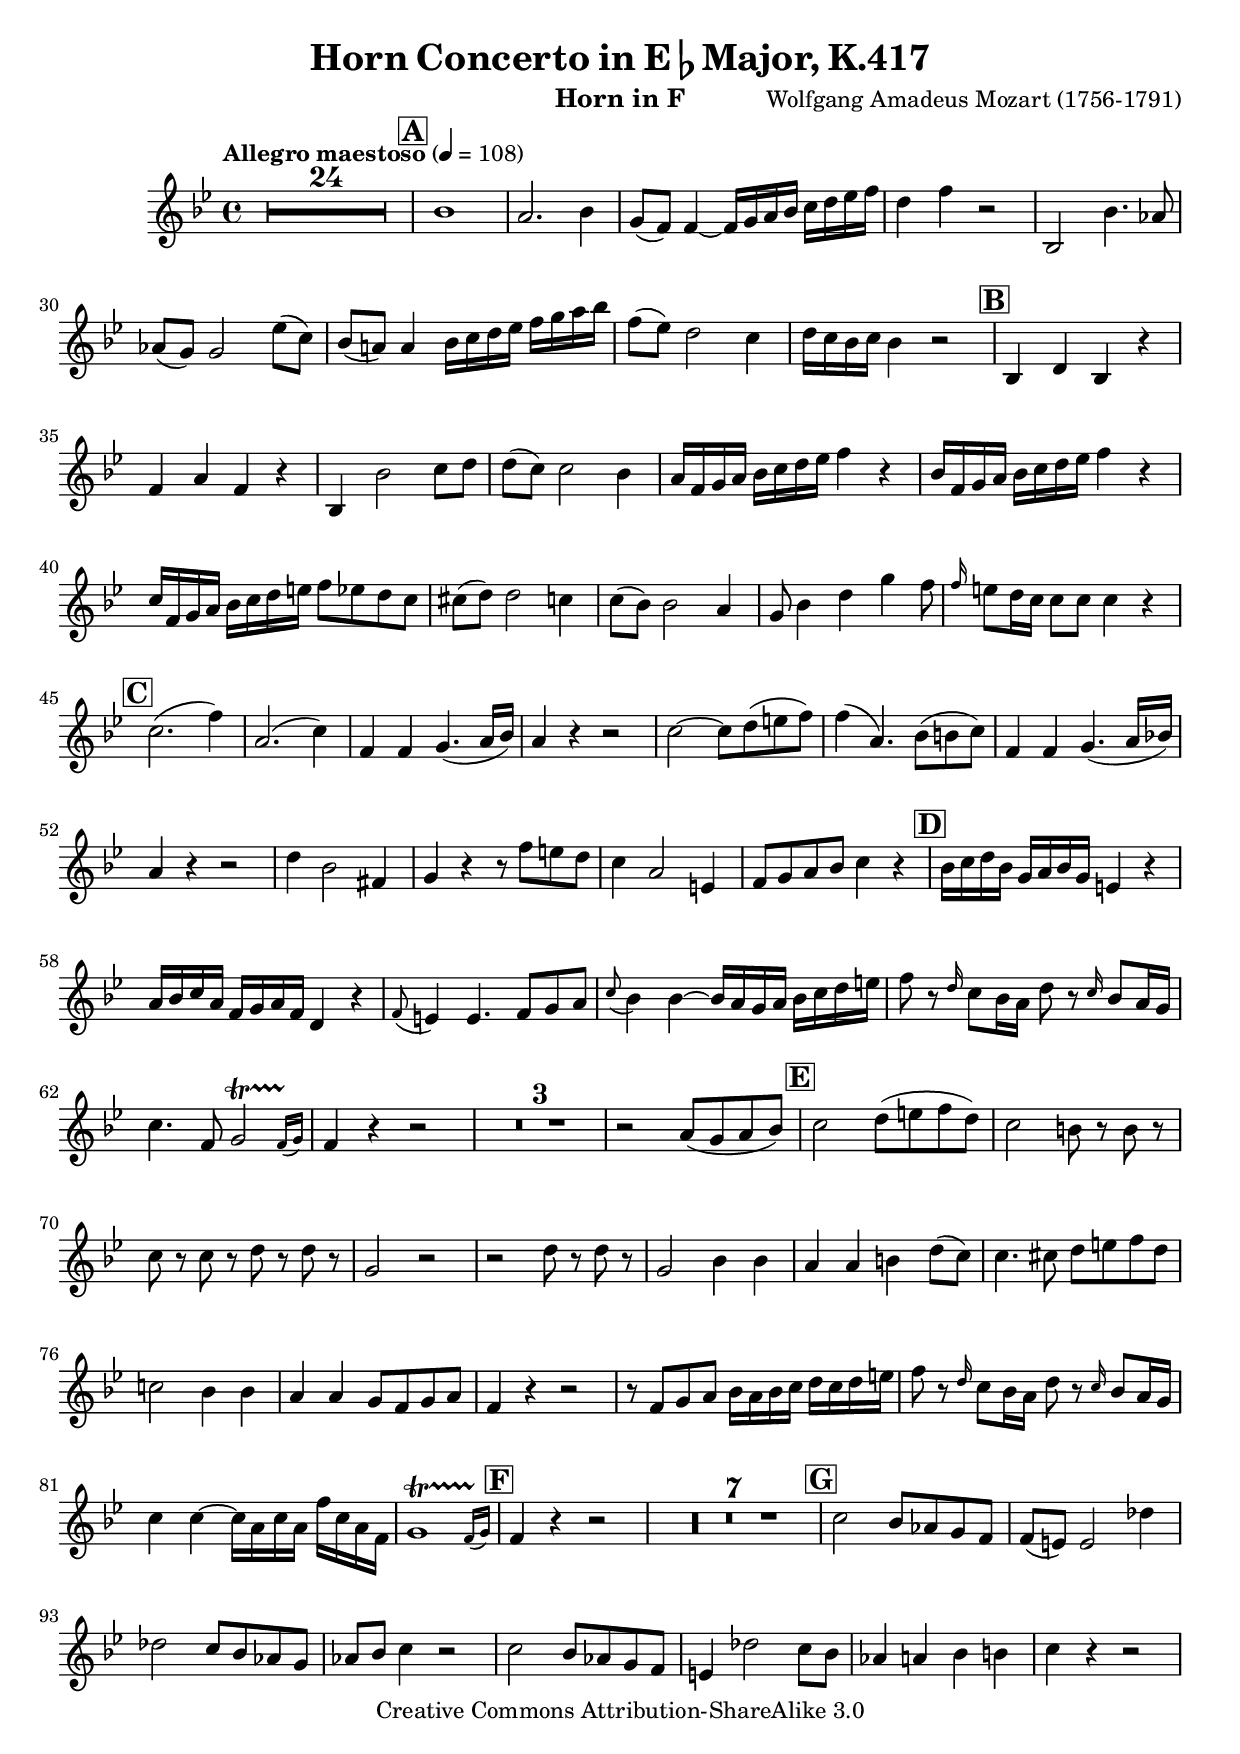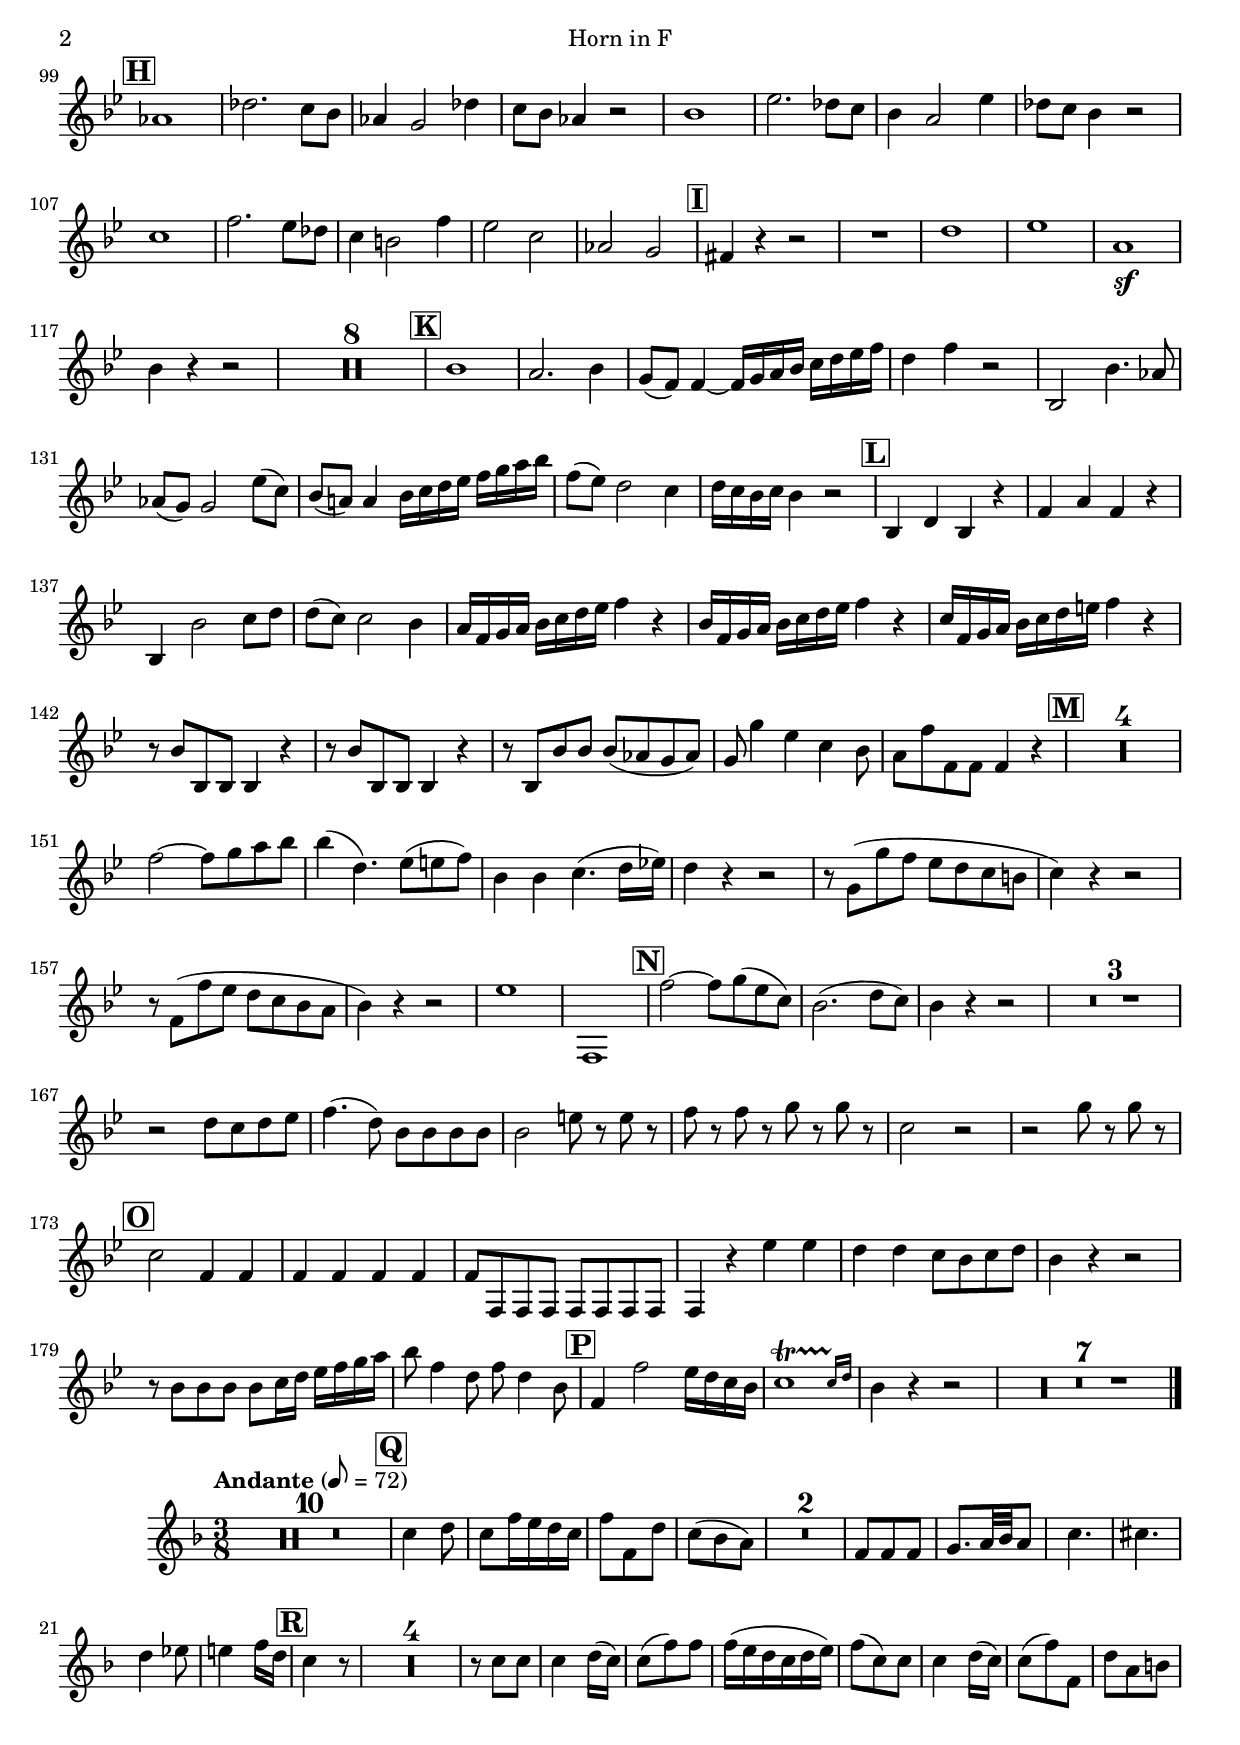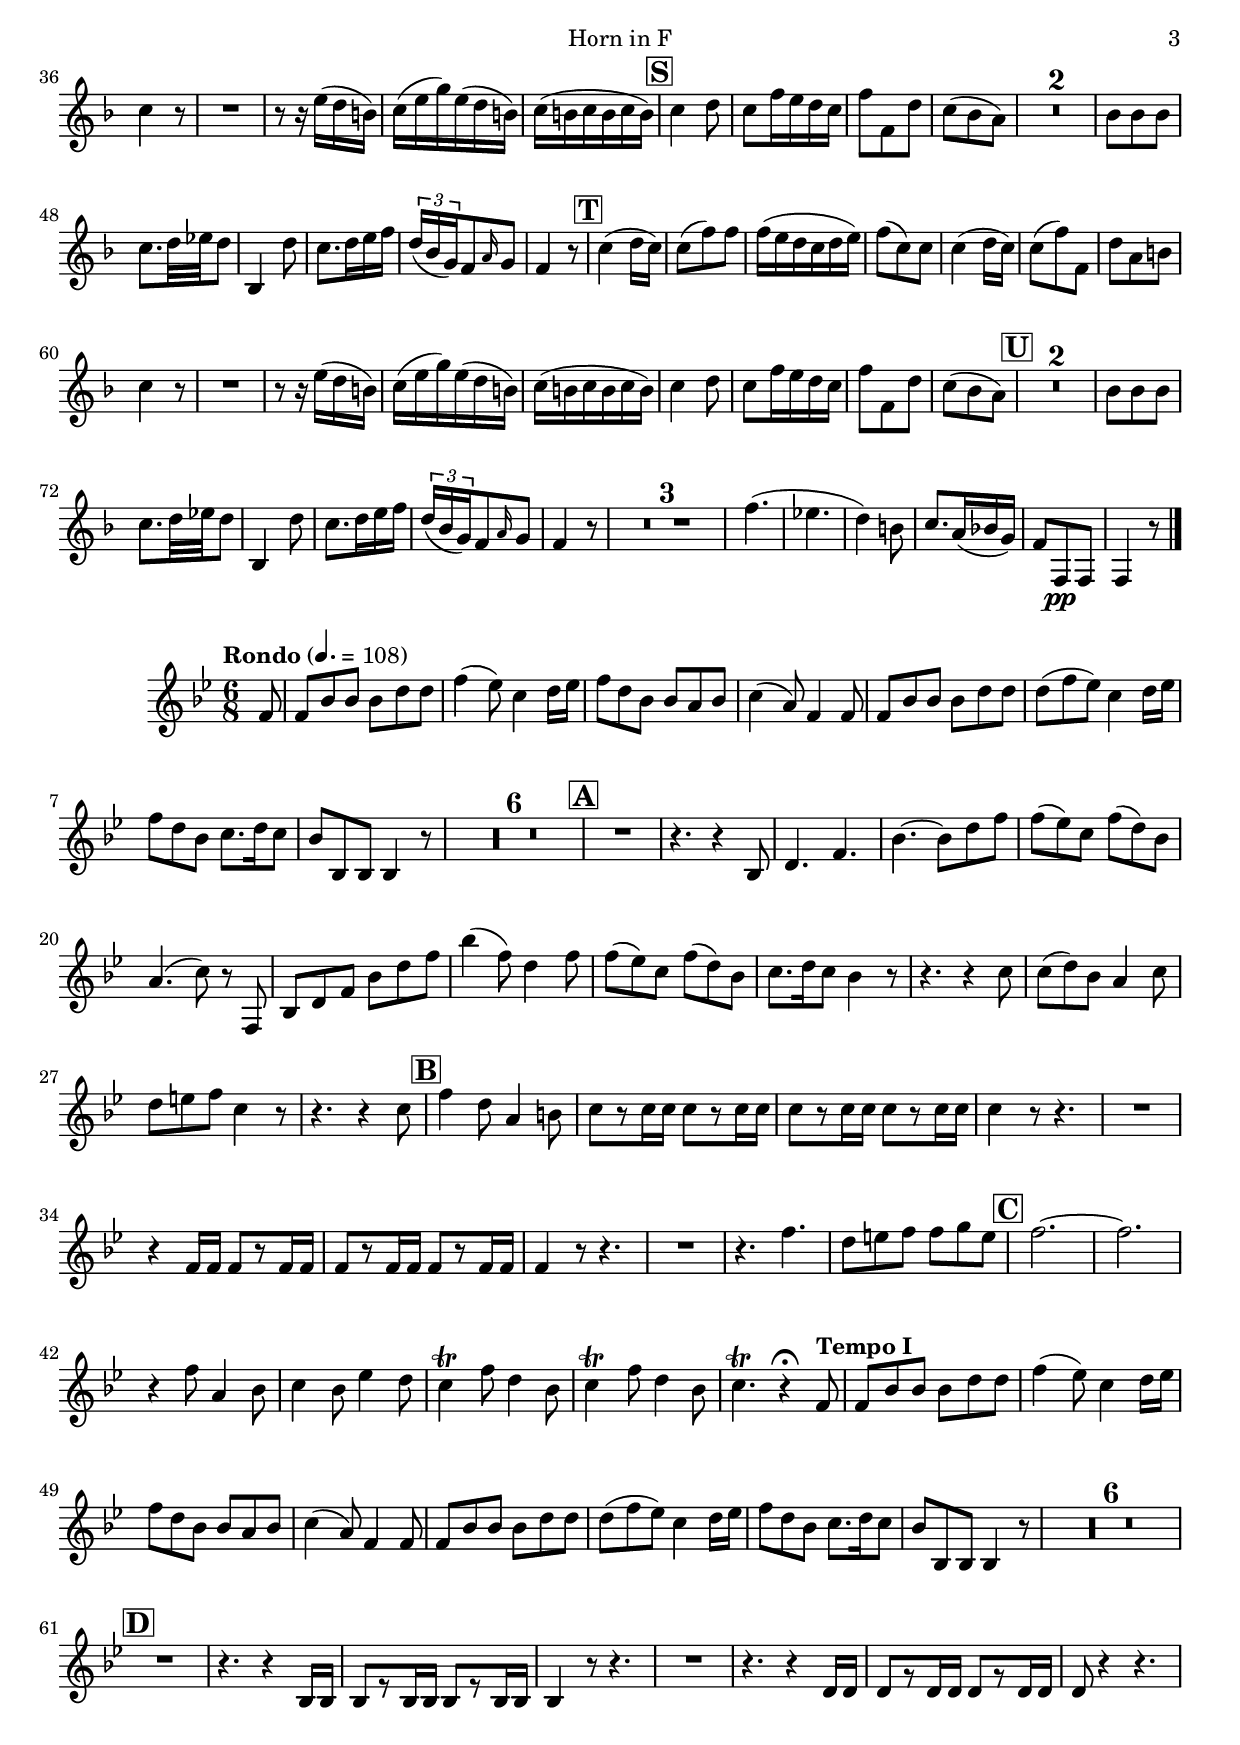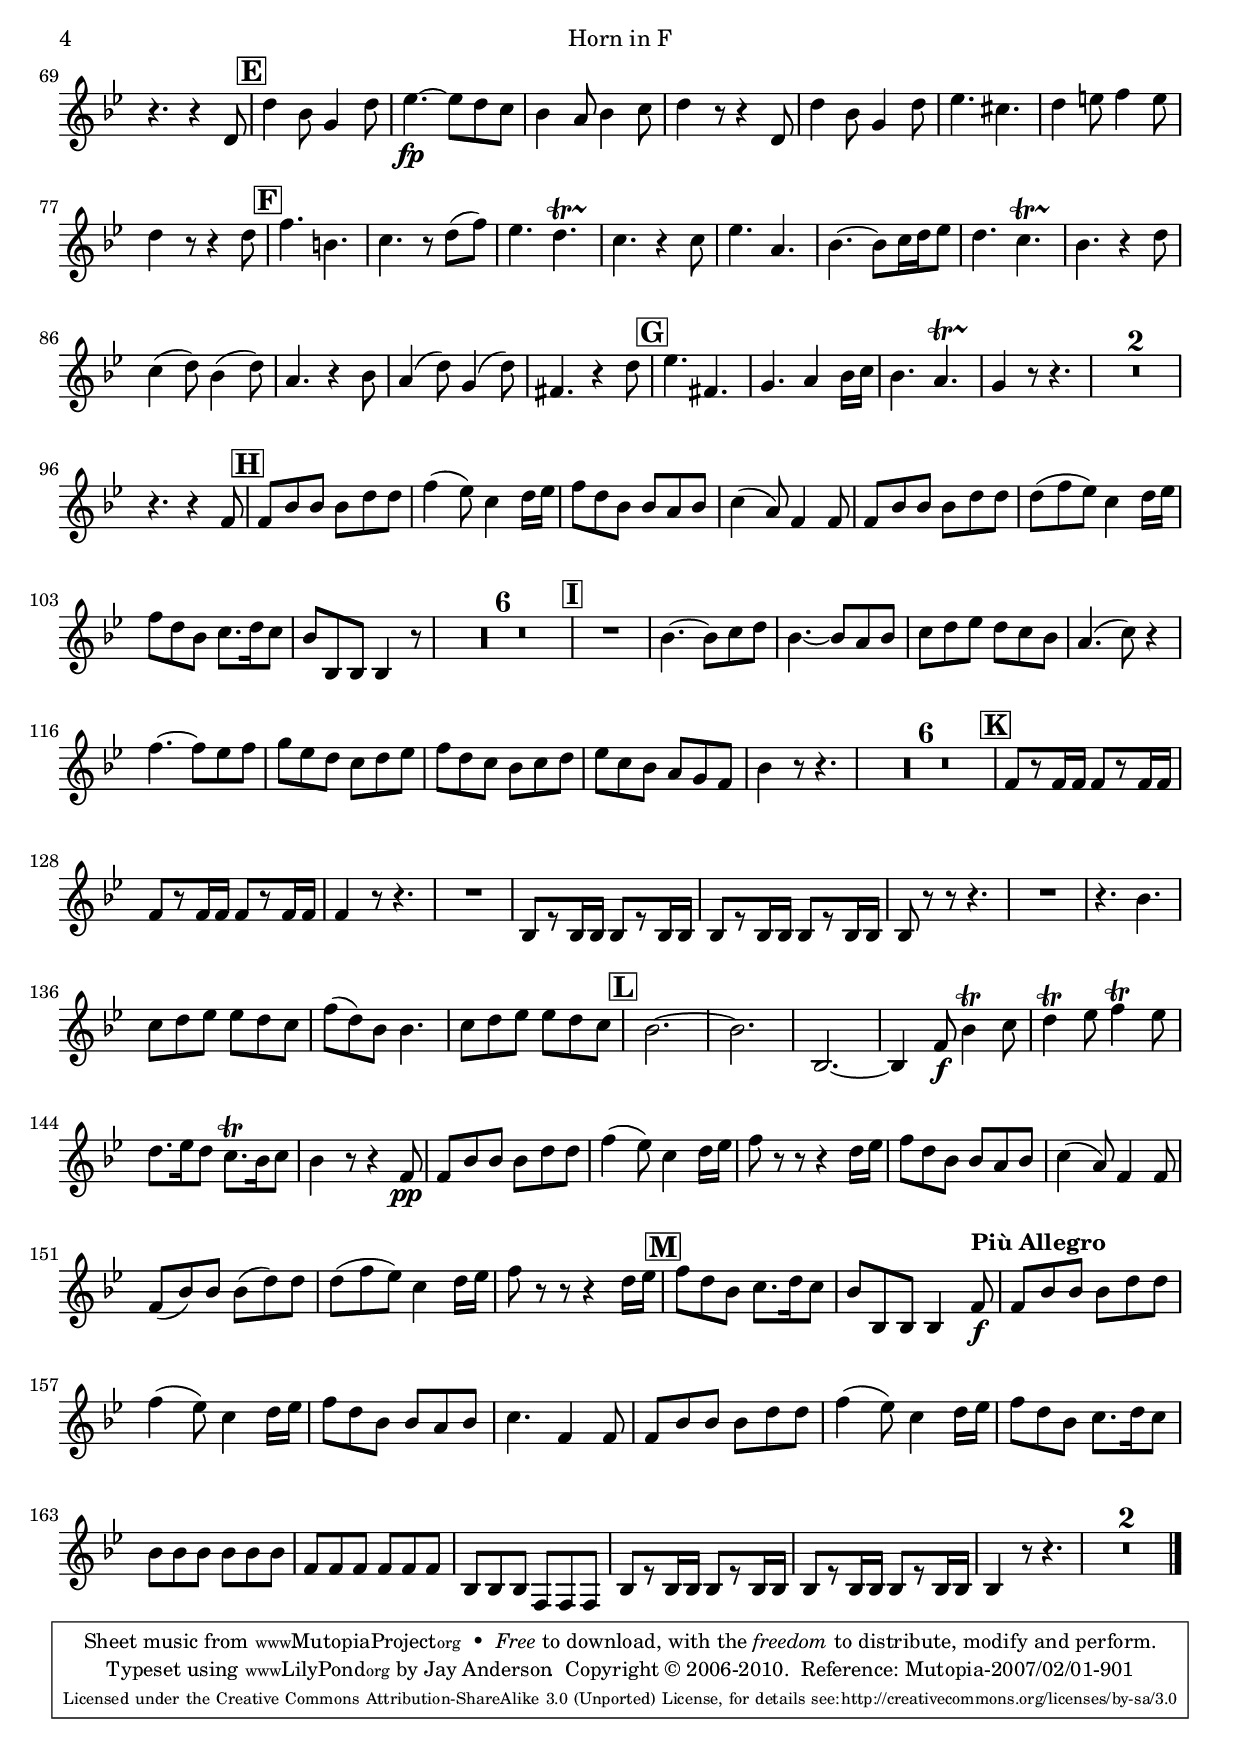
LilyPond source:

\version "2.13.10"

\include "defs.ily"
\version "2.13.10"

hornMvtI = \relative c''
{
  \transposition ees
  R1*24 |

  c1 |
  b2. c4 |
  a8( g) g4~ g16 a b c d e f g |
  e4 g r2 |
  c,,2 c'4. bes8 |
  bes( a) a2 f'8( d) |
  c( b) b4 c16 d e f g a b c |
  g8( f) e2 d4 |
  e16 d c d c4 r2 |

  c,4 e c r |
  g' b g r |
  c, c'2 d8 e |
  e( d) d2 c4 |
  b16 g a b c d e f g4 r |
  c,16 g a b c d e f g4 r |
  d16 g, a b c d e fis g8 f e d |
  dis( e) e2 d4 |
  d8( c) c2 b4 |
  a8 c4 e a g8 |
  \grace g16 fis8 e16 d d8 d d4 r |

  d2.( g4) |
  b,2.( d4) |
  g, g a4.( b16 c) |
  b4 r r2 |
  d2~ d8 e( fis g) |
  g4( b,4.) c8( cis d) |
  g,4 g a4.( b16 c) |
  b4 r r2 |

  e4 c2 gis4 |
  a r r8 g' fis e |
  d4 b2 fis4 |
  g8 a b c d4 r |
  c16 d e c a b c a fis4 r |
  b16 c d b g a b g e4 r |
  \appoggiatura g8 fis4 fis4. g8 a b |
  \appoggiatura d8 c4 c4~ c16 b a b c d e fis |
  g8 r \grace e16 d8 c16 b e8 r \grace d16 c8 b16 a |
  d4. g,8 \afterGrace a2 \startTrillSpan {g16[( a]) \stopTrillSpan} |
  g4 r r2 |
  R1*3 |
  r2 b8( a b c) |

  d2 e8( fis g e) |
  d2 cis8 r cis r |
  d r d r e r e r |
  a,2 r |
  r e'8 r e r |
  a,2 c4 c |
  b b cis e8( d) |
  d4. dis8 e fis g e |
  d2 c4 c |
  b b a8 g a b |
  g4 r r2 |
  r8 g a b c16 b c d e d e fis |
  g8 r \grace e16 d8 c16 b e8 r \grace d16 c8 b16 a |
  d4 d~ d16 b d b g' d b g |
  \afterGrace a1 \startTrillSpan {g16[( a]) \stopTrillSpan} |

  g4 r r2 |
  R1*7 |

  d'2 c8 bes a g |
  g( fis) fis2 ees'4 |
  ees2 d8 c bes a |
  bes c d4 r2 |
  d2 c8 bes a g |
  fis4 ees'2 d8 c |
  bes4 b c cis |
  d r r2 |

  bes1 |
  ees2. d8 c |
  bes4 a2 ees'4 |
  d8 c bes4 r2 |
  c1 |
  f2. ees8 d |
  c4 b2 f'4 |
  ees8 d c4 r2 |
  d1 |
  g2. f8 ees |
  d4 cis2 g'4 |
  f2 d |
  bes a |
  gis4 r r2 |
  R1 |
  e'1 |
  f |
  b,\sf |

  c4 r r2 |
  R1*8 |

  c1 |
  b2. c4 |
  a8( g) g4~ g16 a b c d e f g |
  e4 g r2 |
  c,,2 c'4. bes8 |
  bes( a) a2 f'8( d) |
  c( b) b4 c16 d e f g a b c |
  g8( f) e2 d4 |
  e16 d c d c4 r2 |

  c,4 e c r |
  g' b g r |
  c, c'2 d8 e |
  e( d) d2 c4 |
  b16 g a b c d e f g4 r |
  c,16 g a b c d e f g4 r |
  d16 g, a b c d e fis g4 r |
  r8 c, c, c c4 r |
  r8 c' c, c c4 r |
  r8 c c' c c( bes a bes) |
  a a'4 f d c8 |
  b g' g, g g4 r |

  R1*4 |
  g'2~ g8 a b c |
  c4( e,4.) f8( fis g) |
  c,4 c d4.( e16 f) |
  e4 r r2 |
  r8 a,( a' g f e d cis |
  d4) r r2 |
  r8 g,8( g' f e d c b |
  c4) r r2 |
  f1 |
  g,, |
  g''2~ g8 a( f d) |
  c2.( e8 d) |
  c4 r r2 |

  R1*3 |
  r2 e8 d e f |
  g4.( e8) c c c c |
  c2 fis8 r fis r |
  g r g r a r a r |
  d,2 r |
  r a'8 r a r |
  d,2 g,4 g |
  g g g g |
  g8 g, g g g g g g |
  g4 r f'' f |
  e e d8 c d e |
  c4 r r2 |
  r8 c c c c d16 e f g a b |
  c8 g4 e8 g e4 c8 |
  g4 g'2 f16 e d c |
  \afterGrace d1 \startTrillSpan {d16[ e] \stopTrillSpan} |
  c4 r r2 |
  R1*7 |
}

hornMvtII = \relative c''
{
  \transposition ees
  R4.*10 |

  d4 e8 |
  d g16 fis e d |
  g8 g, e' |
  d( c b) |
  R4.*2 |
  g8 g g |
  a8. b32 c b8 |
  d4. |
  dis |
  e4 f8 |
  fis4 g16 e |

  d4 r8 |
  R4.*4 |
  r8 d d |
  d4 e16( d) |
  d8( g) g |
  g16( fis e d e fis) |
  g8( d) d |
  d4 e16( d) |
  d8( g) g, |
  e' b cis |
  d4 r8 |
  R4. |
  r8 r16 fis( e cis) |
  d( fis a) fis( e cis) |
  d( cis d cis d cis) |

  d4 e8 |
  d8 g16 fis e d |
  g8 g, e' |
  d( c b) |
  R4.*2 |
  c8 c c |
  d8. e32 f e8 |
  c,4 e'8 |
  %TODO: I don't like this tweak. Find a better way.
  d8.
    \set stemLeftBeamCount = #1
    \set stemRightBeamCount = #2
    e16
    \set stemLeftBeamCount = #2
    fis g |
  \times 2/3 {e( c a)} g8 \grace b16 a8 |
  g4 r8 |

  d'4( e16 d) |
  d8( g) g |
  g16( fis e d e fis) |
  g8( d) d |
  d4( e16 d) |
  d8( g) g, |
  e' b cis |
  d4 r8 |
  R4. |
  r8 r16 fis( e cis) |
  d( fis a) fis( e cis) |
  d( cis d cis d cis) |

  d4 e8 |
  d8 g16 fis e d |
  g8 g, e' |
  d( c b) |
  R4.*2 |
  c8 c c |
  d8. e32 f e8 |
  c,4 e'8 |
  %TODO: I don't like this tweak. Find a better way.
  d8.
    \set stemLeftBeamCount = #1
    \set stemRightBeamCount = #2
    e16
    \set stemLeftBeamCount = #2
    fis g |
  \times 2/3 {e( c a)} g8 \grace b16 a8 |
  g4 r8 |
  R4.*3 |
  g'4.( |
  f |
  e4) cis8 |
  d8.
    \set stemLeftBeamCount = #1
    \set stemRightBeamCount = #2
    b16(
    \set stemLeftBeamCount = #2
    c a) |
  g8 g,\pp g |
  g4 r8 | \bar "|."
}

theme = \relative c''
{
  g8 |
  g c c c e e |
  g4( f8) d4 e16 f |
  g8 e c c b c |
  d4( b8) g4 g8 |
  g c c c e e |
  e( g f) d4 e16 f |
  g8 e c d8. e16 d8 |
  c8 c, c c4 r8 |
}

hornMvtIII = \relative c'
{
  \transposition ees

  \theme
  R2.*6 |

  R2. |
  r4. r4 c8 |
  e4. g |
  c~ c8 e g |
  g( f) d g( e) c |
  b4.( d8) r g,, |
  c e g c e g |
  c4( g8) e4 g8 |
  g( f) d g( e) c |
  d8. e16 d8 c4 r8 |
  r4. r4 d8 |

  d( e) c b4 d8 |
  e fis g d4 r8 |
  r4. r4 d8 |
  g4 e8 b4 cis8 |
  \repeat unfold 4 {d8[ r d16 d]} |
  d4 r8 r4. |
  R2. |
  r4 g,16 g \repeat unfold 3 {g8[ r g16 g]} |
  g4 r8 r4. |
  R2. |
  r4. g' |
  e8 fis g g a fis |
  g2.~ |
  g |
  r4 g8 b,4 c8 |
  d4 c8 f4 e8 |
  d4 \trill g8 e4 c8 |
  d4 \trill g8 e4 c8 |
  d4. \trill r4 \fermata

  \theme
  R2.*6 |

  R2. |
  r4. r4 c,16 c |
  \repeat unfold 2 {c8[ r c16 c]} |
  c4 r8 r4. |
  R2. |
  r4. r4 e16 e |
  \repeat unfold 2 {e8[ r e16 e]} |
  e8 r4 r4. |
  r4. r4 e8 |

  e'4 c8 a4 e'8 |
  f4.~\fp f8 e d |
  c4 b8 c4 d8 |
  e4 r8 r4 e,8 |
  e'4 c8 a4 e'8 |
  f4. dis |
  e4 fis8 g4 fis8 |
  e4 r8 r4 e8 |
  g4. cis, |
  d r8 e( g) |
  f4. \afterGrace e \startTrillSpan {s16 \stopTrillSpan} |
  d4. r4 d8 |
  f4. b, |
  c~ c8 d16 e f8 |
  e4. \afterGrace d \startTrillSpan {s16 \stopTrillSpan} |
  c4. r4 e8 |
  d4( e8) c4( e8) |
  b4. r4 c8 |
  b4( e8) a,4( e'8) |
  gis,4. r4 e'8 |
  f4. gis, |
  a b4 c16 d |
  c4. \afterGrace b \startTrillSpan {s16 \stopTrillSpan} |
  a4 r8 r4. |
  R2.*2 |
  r4. r4 \theme
  R2.*6

  R2. |
  c4.~ c8 d e |
  c4.~ c8 b c |
  d e f e d c |
  b4.( d8) r4 |
  g4.~ g8 f g |
  a f e d e f |
  g e d c d e |
  f d c b a g |
  c4 r8 r4. |
  R2.*6 |

  \repeat unfold 4 {g8[ r g16 g]} |
  g4 r8 r4. |
  R2. |
  c,8[ r c16 c] \repeat unfold 3 {c8[ r c16 c]} |
  c8 r8 r r4. |
  R2. |
  r4. c'4. |
  d8 e f f e d |
  g( e) c c4. |
  d8 e f f e d |
  c2.~ |
  c |
  c,~ |
  c4 g'8\f c4\trill d8 |
  e4\trill f8 g4\trill f8 |
  e8. f16 e8 d8.\trill c16 d8 |
  c4 r8 r4 g8\pp |
  g c c c e e |
  g4( f8) d4 e16 f |
  g8 r8 r r4 e16 f |
  g8 e c c b c |
  d4( b8) g4 g8 |
  g( c) c c( e) e |
  e( g f) d4 e16 f |
  g8 r8 r r4 e16 f |
  g8 e c d8. e16 d8 |
  c c, c c4 g'8\f |
  g c c c e e |
  g4( f8) d4 e16 f |
  g8 e c c b c |
  d4. g,4 g8 |
  g c c c e e |
  g4( f8) d4 e16 f |
  g8 e c d8. e16 d8 |
  c8 c c c c c |
  g g g g g g |
  c, c c g g g |
  \repeat unfold 4 {c8[ r c16 c]} |
  c4 r8 r4. |
  R2.*2 |
}


instrument = "Horn in F"

\book
{
  \include "header.ily"
  \score
  {
    \new Staff
    {
      << \transpose f ees {\key c \major \hornMvtI} \outlineMvtI >>
    }
  }
  \score
  {
    \new Staff
    {
      << \transpose f ees {\key g \major \hornMvtII} \outlineMvtII >>
    }
  }
  \score
  {
    \new Staff
    {
      << \transpose f ees {\key c \major \hornMvtIII} \outlineMvtIII >>
    }
  }
}

